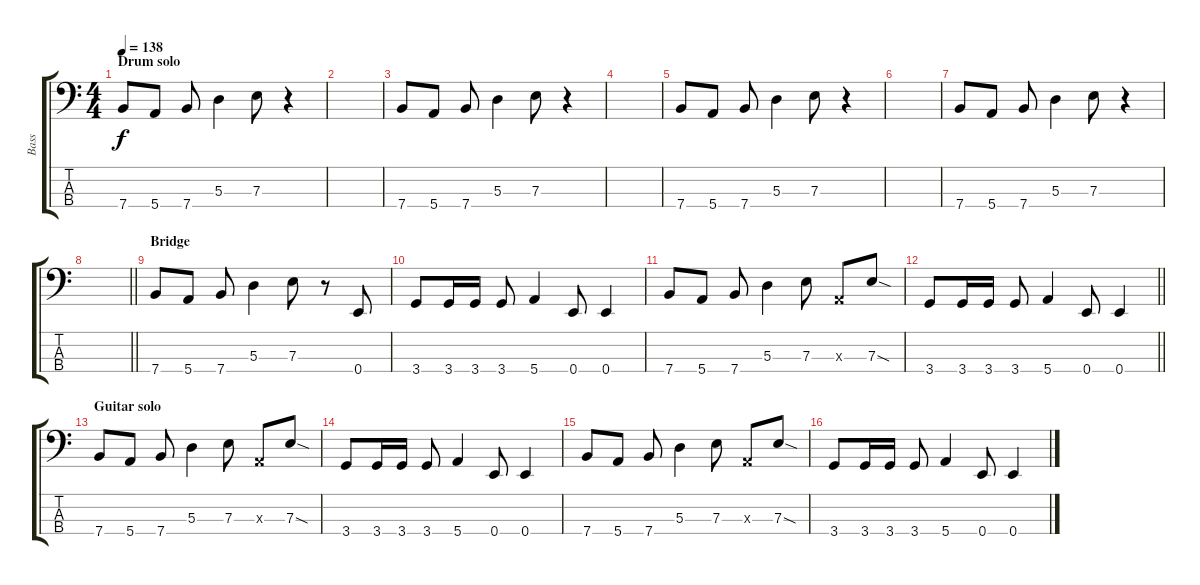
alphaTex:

\track ("Bass" "Bass") {instrument electricbassfinger}
\staff {score tabs}
\tuning (G2 D2 A1 E1) {hide}
\ts (4 4)
\section ("" "Drum solo")
\tempo 138
\clef f4
\ks c
7.4.8{dy f} 5.4.8 7.4.8 5.3.4 7.3.8 r.4 |
|
7.4.8 5.4.8 7.4.8 5.3.4 7.3.8 r.4 |
|
7.4.8 5.4.8 7.4.8 5.3.4 7.3.8 r.4 |
|
7.4.8 5.4.8 7.4.8 5.3.4 7.3.8 r.4 |
\barLineRight lightlight
|
\section ("" "Bridge")
7.4.8 5.4.8 7.4.8 5.3.4 7.3.8 r.8 0.4.8 |
3.4.8 3.4.16 3.4.16 3.4.8 5.4.4 0.4.8 0.4.4 |
7.4.8 5.4.8 7.4.8 5.3.4 7.3.8 0.3{x}.8 7.3{sod}.8 |
\barLineRight lightlight
3.4.8 3.4.16 3.4.16 3.4.8 5.4.4 0.4.8 0.4.4 |
\section ("" "Guitar solo")
7.4.8 5.4.8 7.4.8 5.3.4 7.3.8 0.3{x}.8 7.3{sod}.8 |
3.4.8 3.4.16 3.4.16 3.4.8 5.4.4 0.4.8 0.4.4 |
7.4.8 5.4.8 7.4.8 5.3.4 7.3.8 0.3{x}.8 7.3{sod}.8 |
3.4.8 3.4.16 3.4.16 3.4.8 5.4.4 0.4.8 0.4.4
